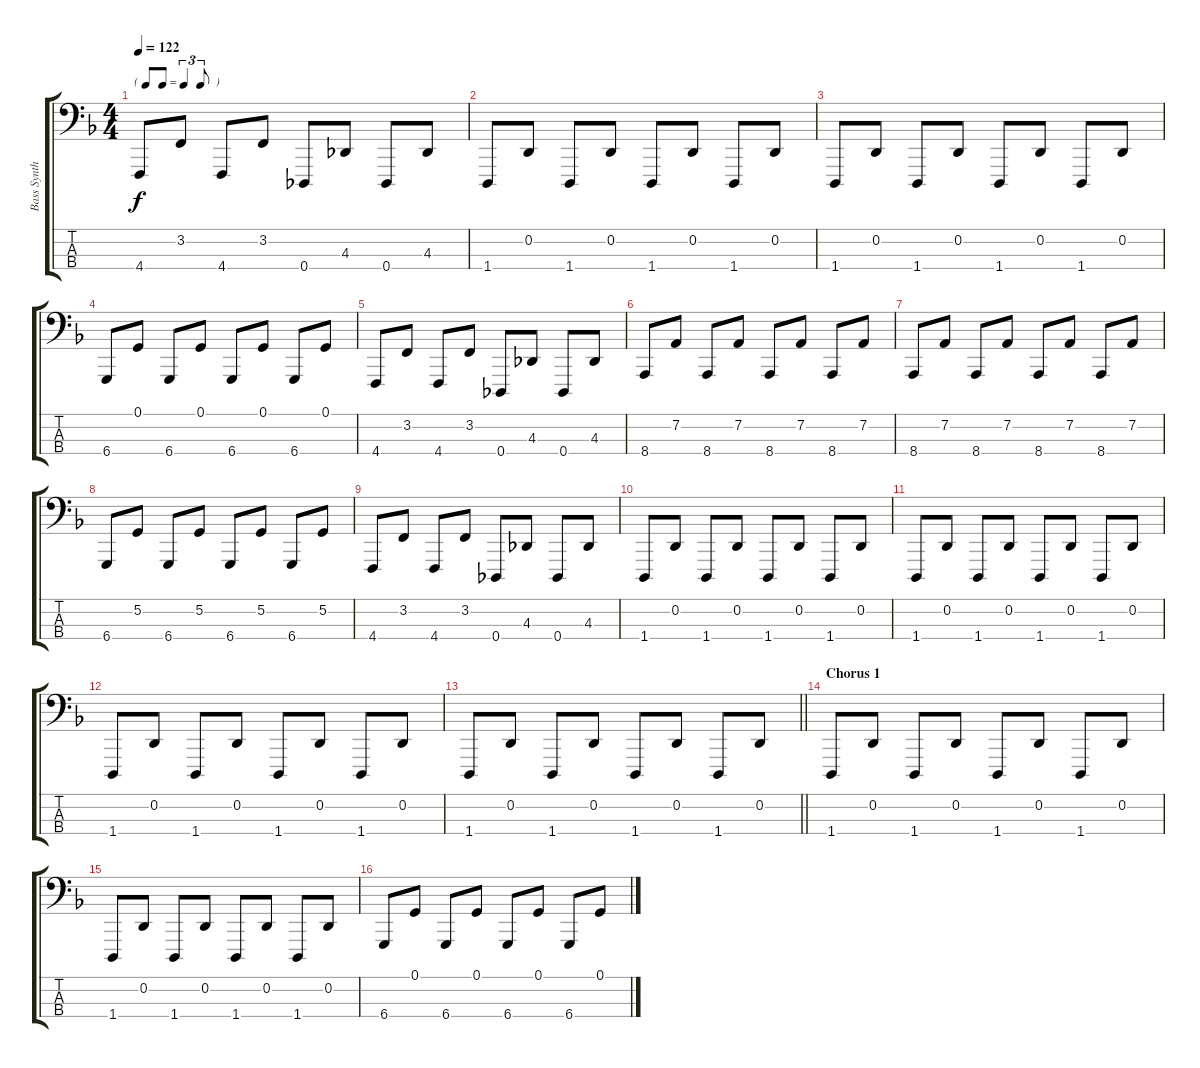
\track ("Bass Synth" "Bass Synth") {instrument lead2sawtooth}
\staff {score tabs}
\tuning (G2 D2 A1 Db1) {hide}
\ts (4 4)
\tf triplet8th
\tempo 122
\clef f4
\ks dminor
4.4.8{dy f} 3.2.8 4.4.8 3.2.8 0.4.8 4.3.8 0.4.8 4.3.8 |
1.4.8 0.2.8 1.4.8 0.2.8 1.4.8 0.2.8 1.4.8 0.2.8 |
1.4.8 0.2.8 1.4.8 0.2.8 1.4.8 0.2.8 1.4.8 0.2.8 |
6.4.8 0.1.8 6.4.8 0.1.8 6.4.8 0.1.8 6.4.8 0.1.8 |
4.4.8 3.2.8 4.4.8 3.2.8 0.4.8 4.3.8 0.4.8 4.3.8 |
8.4.8 7.2.8 8.4.8 7.2.8 8.4.8 7.2.8 8.4.8 7.2.8 |
8.4.8 7.2.8 8.4.8 7.2.8 8.4.8 7.2.8 8.4.8 7.2.8 |
6.4.8 5.2.8 6.4.8 5.2.8 6.4.8 5.2.8 6.4.8 5.2.8 |
4.4.8 3.2.8 4.4.8 3.2.8 0.4.8 4.3.8 0.4.8 4.3.8 |
1.4.8 0.2.8 1.4.8 0.2.8 1.4.8 0.2.8 1.4.8 0.2.8 |
1.4.8 0.2.8 1.4.8 0.2.8 1.4.8 0.2.8 1.4.8 0.2.8 |
1.4.8 0.2.8 1.4.8 0.2.8 1.4.8 0.2.8 1.4.8 0.2.8 |
\barLineRight lightlight
1.4.8 0.2.8 1.4.8 0.2.8 1.4.8 0.2.8 1.4.8 0.2.8 |
\section ("" "Chorus 1")
1.4.8 0.2.8 1.4.8 0.2.8 1.4.8 0.2.8 1.4.8 0.2.8 |
1.4.8 0.2.8 1.4.8 0.2.8 1.4.8 0.2.8 1.4.8 0.2.8 |
6.4.8 0.1.8 6.4.8 0.1.8 6.4.8 0.1.8 6.4.8 0.1.8
